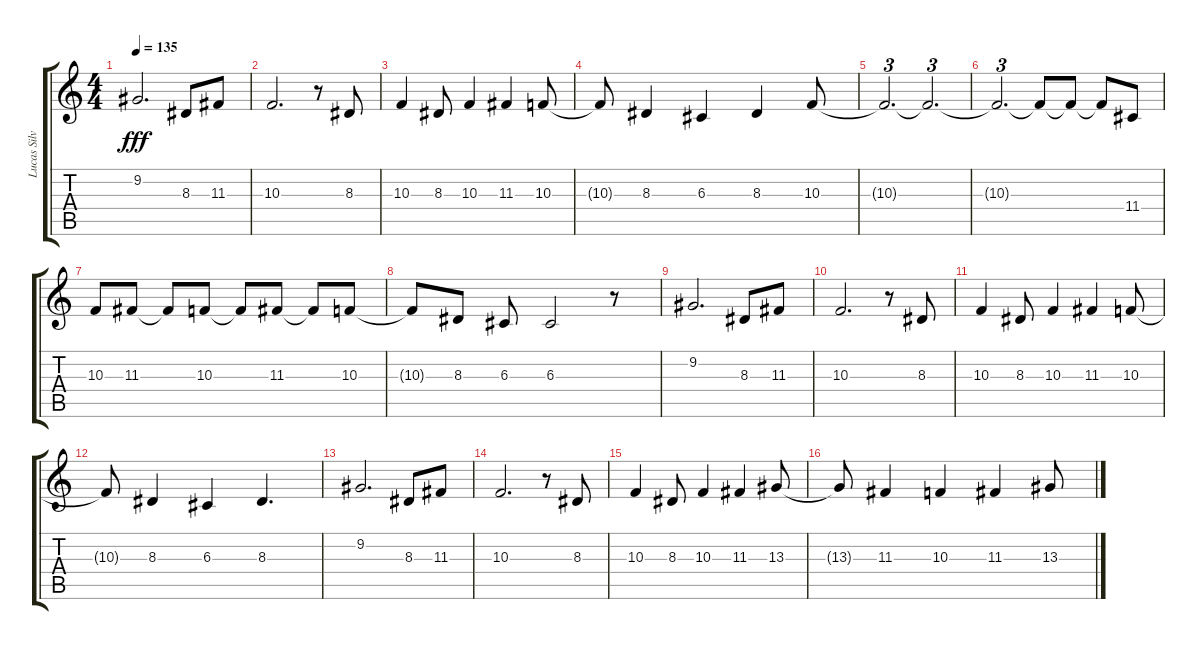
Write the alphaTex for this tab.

\track ("Lucas Silveira I" "Lucas Silv") {instrument voiceoohs}
\staff {score tabs}
\tuning (E4 B3 G3 D3 A2 E2) {hide}
\ts (4 4)
\tempo 135
\clef g2
\ks c
9.2.2{d dy fff} 8.3.8 11.3.8 |
10.3.2{d} r.8 8.3.8 |
10.3.4 8.3.8 10.3.4 11.3.4 10.3.8 |
10.3{t}.8 8.3.4 6.3.4 8.3.4 10.3.8 |
10.3{t}.2{d tu (3 2)} 10.3{t}.2{d tu (3 2)} |
10.3{t}.2{d tu (3 2)} 10.3{t}.8 10.3{t}.8 10.3{t}.8 11.4.8 |
10.3.8 11.3.8 11.3{t}.8 10.3.8 10.3{t}.8 11.3.8 11.3{t}.8 10.3.8 |
10.3{t}.8 8.3.8 6.3.8 6.3.2 r.8 |
9.2.2{d} 8.3.8 11.3.8 |
10.3.2{d} r.8 8.3.8 |
10.3.4 8.3.8 10.3.4 11.3.4 10.3.8 |
10.3{t}.8 8.3.4 6.3.4 8.3.4{d} |
9.2.2{d} 8.3.8 11.3.8 |
10.3.2{d} r.8 8.3.8 |
10.3.4 8.3.8 10.3.4 11.3.4 13.3.8 |
13.3{t}.8 11.3.4 10.3.4 11.3.4 13.3.8
